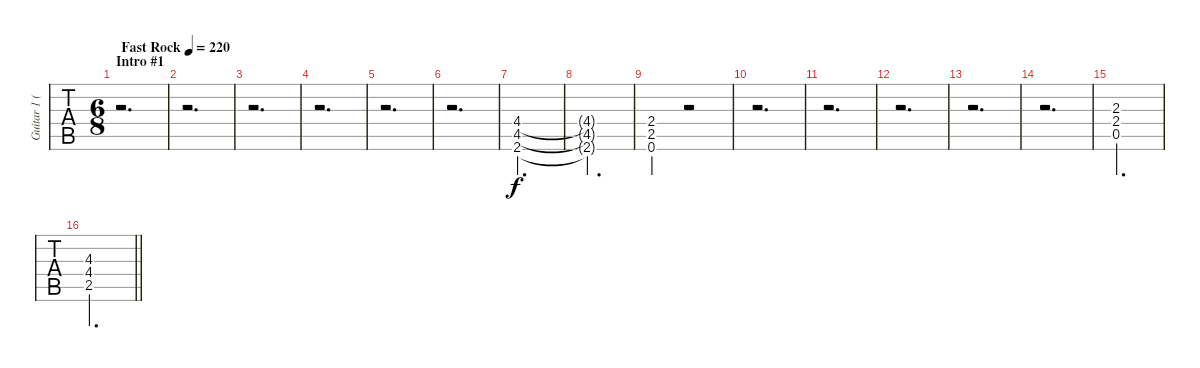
\track ("Guitar 1 (Distorted)" "Guitar 1 (") {instrument distortionguitar}
\staff {tabs}
\tuning (Eb4 Bb3 Gb3 Db3 Ab2 Eb2) {hide}
\ts (6 8)
\section ("" "Intro #1")
\tempo (220 "Fast Rock")
\clef g2
\ks c
r.2{d dy f instrument distortionguitar} |
r.2{d} |
r.2{d} |
r.2{d} |
r.2{d} |
r.2{d} |
(4.4 4.5 2.6).2{d volume 16} |
(4.4{t} 4.5{t} 2.6{t}).2{d} |
(2.4{st} 2.5{st} 0.6{st}).4 r.2 |
r.2{d} |
r.2{d} |
r.2{d} |
r.2{d} |
r.2{d} |
(2.3 2.4 0.5).2{d} |
\barLineRight lightlight
(4.3 4.4 2.5).2{d}
